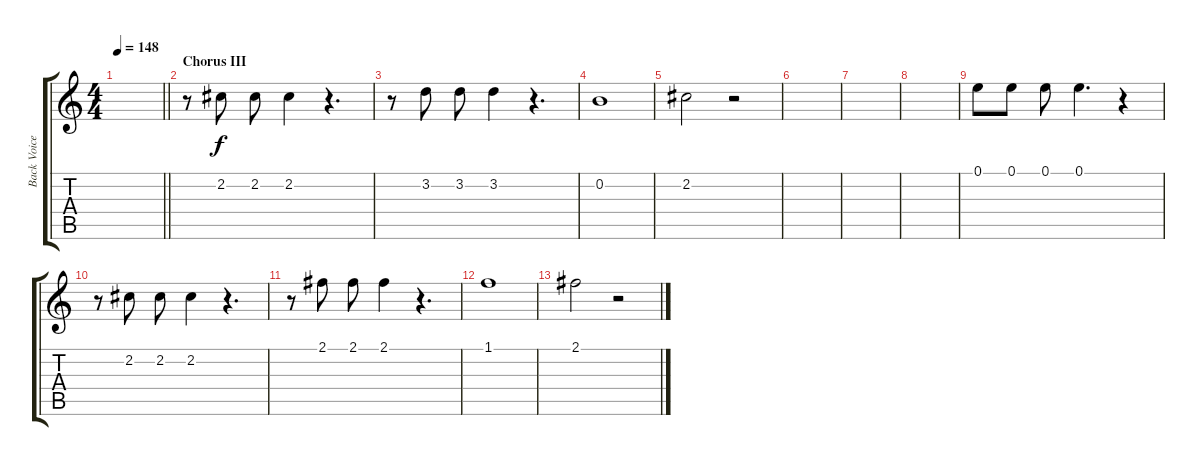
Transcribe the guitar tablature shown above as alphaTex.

\track ("Back Voice" "Back Voice") {instrument electricguitarclean}
\staff {score tabs}
\tuning (E4 B3 G3 D3 A2 E2) {hide}
\ts (4 4)
\tempo 148
\clef g2
\barLineRight lightlight
\ks c
|
\section ("" "Chorus III")
r.8 2.2.8{dy f} 2.2.8 2.2.4 r.4{d} |
r.8 3.2.8 3.2.8 3.2.4 r.4{d} |
0.2.1 |
2.2.2 r.2 |
|
|
|
0.1.8 0.1.8 0.1.8 0.1.4{d} r.4 |
r.8 2.2.8 2.2.8 2.2.4 r.4{d} |
r.8 2.1.8 2.1.8 2.1.4 r.4{d} |
1.1.1 |
2.1.2 r.2
